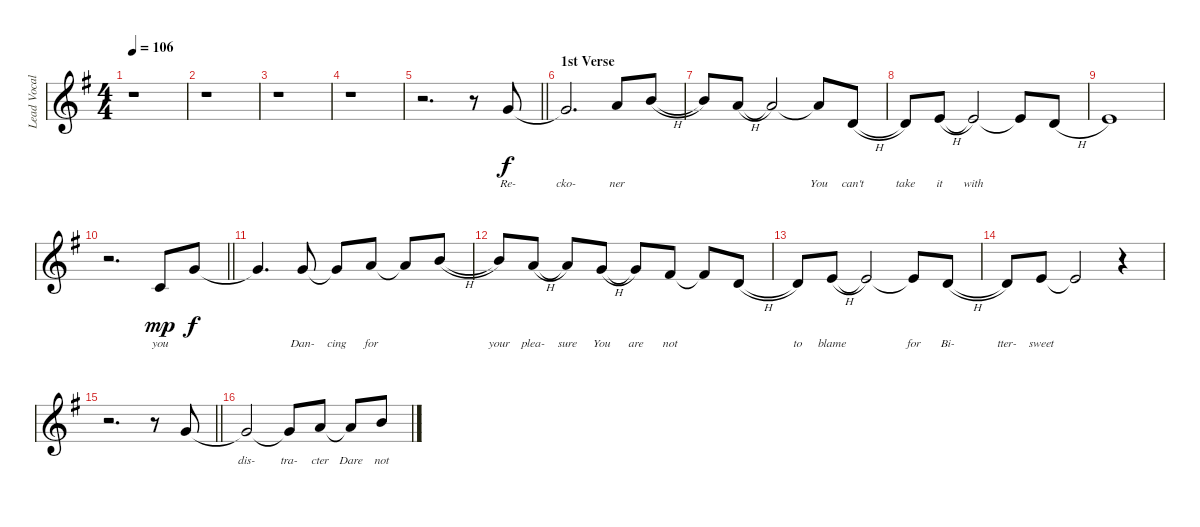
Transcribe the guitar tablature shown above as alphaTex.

\track ("Lead Vocals" "Lead Vocal") {instrument synthvoice}
\staff {score}
\tuning (E4 B3 G3 D3 A2 E2) {hide}
\ts (4 4)
\tempo 106
\clef g2
\ks eminor
r.1{dy f} |
r.1 |
r.1 |
r.1 |
\barLineRight lightlight
r.2{d} r.8 3.1.8{lyrics (0 "Re-") lyrics (1 "") lyrics (2 "") lyrics (3 "") lyrics (4 "")} |
\section ("" "1st Verse")
3.1{t}.2{d lyrics (0 "cko-") lyrics (1 "") lyrics (2 "") lyrics (3 "") lyrics (4 "")} 10.2.8{lyrics (0 "ner") lyrics (1 "") lyrics (2 "") lyrics (3 "") lyrics (4 "")} 12.2{h}.8{lyrics (0 "") lyrics (1 "") lyrics (2 "") lyrics (3 "") lyrics (4 "")} |
12.2{t}.8{lyrics (0 "") lyrics (1 "") lyrics (2 "") lyrics (3 "") lyrics (4 "")} 10.2{h}.8{lyrics (0 "") lyrics (1 "") lyrics (2 "") lyrics (3 "") lyrics (4 "")} 10.2{t}.2{lyrics (0 "") lyrics (1 "") lyrics (2 "") lyrics (3 "") lyrics (4 "")} 10.2{t}.8{lyrics (0 "You") lyrics (1 "") lyrics (2 "") lyrics (3 "") lyrics (4 "")} 3.2{h}.8{lyrics (0 "can't") lyrics (1 "") lyrics (2 "") lyrics (3 "") lyrics (4 "")} |
3.2{t}.8{lyrics (0 "take") lyrics (1 "") lyrics (2 "") lyrics (3 "") lyrics (4 "")} 5.2{h}.8{lyrics (0 "it") lyrics (1 "") lyrics (2 "") lyrics (3 "") lyrics (4 "")} 5.2{t}.2{lyrics (0 "with") lyrics (1 "") lyrics (2 "") lyrics (3 "") lyrics (4 "")} 5.2{t}.8{lyrics (0 "") lyrics (1 "") lyrics (2 "") lyrics (3 "") lyrics (4 "")} 3.2{h}.8{lyrics (0 "") lyrics (1 "") lyrics (2 "") lyrics (3 "") lyrics (4 "")} |
5.2.1{lyrics (0 "") lyrics (1 "") lyrics (2 "") lyrics (3 "") lyrics (4 "")} |
\barLineRight lightlight
r.2{d} 1.2.8{lyrics (0 "you") lyrics (1 "") lyrics (2 "") lyrics (3 "") lyrics (4 "") dy mp} 3.1.8{lyrics (0 "") lyrics (1 "") lyrics (2 "") lyrics (3 "") lyrics (4 "") dy f} |
3.1{t}.4{d lyrics (0 "") lyrics (1 "") lyrics (2 "") lyrics (3 "") lyrics (4 "")} 3.1.8{lyrics (0 "Dan-") lyrics (1 "") lyrics (2 "") lyrics (3 "") lyrics (4 "")} 3.1{t}.8{lyrics (0 "cing") lyrics (1 "") lyrics (2 "") lyrics (3 "") lyrics (4 "")} 5.1.8{lyrics (0 "for") lyrics (1 "") lyrics (2 "") lyrics (3 "") lyrics (4 "")} 5.1{t}.8{lyrics (0 "") lyrics (1 "") lyrics (2 "") lyrics (3 "") lyrics (4 "")} 7.1{h}.8{lyrics (0 "") lyrics (1 "") lyrics (2 "") lyrics (3 "") lyrics (4 "")} |
7.1{t}.8{lyrics (0 "your") lyrics (1 "") lyrics (2 "") lyrics (3 "") lyrics (4 "")} 5.1{h}.8{lyrics (0 "plea-") lyrics (1 "") lyrics (2 "") lyrics (3 "") lyrics (4 "")} 5.1{t}.8{lyrics (0 "sure") lyrics (1 "") lyrics (2 "") lyrics (3 "") lyrics (4 "")} 3.1{h}.8{lyrics (0 "You") lyrics (1 "") lyrics (2 "") lyrics (3 "") lyrics (4 "")} 3.1{t}.8{lyrics (0 "are") lyrics (1 "") lyrics (2 "") lyrics (3 "") lyrics (4 "")} 2.1.8{lyrics (0 "not") lyrics (1 "") lyrics (2 "") lyrics (3 "") lyrics (4 "")} 2.1{t}.8{lyrics (0 "") lyrics (1 "") lyrics (2 "") lyrics (3 "") lyrics (4 "")} 3.2{h}.8{lyrics (0 "") lyrics (1 "") lyrics (2 "") lyrics (3 "") lyrics (4 "")} |
3.2{t}.8{lyrics (0 "to") lyrics (1 "") lyrics (2 "") lyrics (3 "") lyrics (4 "")} 5.2{h}.8{lyrics (0 "blame") lyrics (1 "") lyrics (2 "") lyrics (3 "") lyrics (4 "")} 5.2{t}.2{lyrics (0 "") lyrics (1 "") lyrics (2 "") lyrics (3 "") lyrics (4 "")} 5.2{t}.8{lyrics (0 "for") lyrics (1 "") lyrics (2 "") lyrics (3 "") lyrics (4 "")} 3.2{h}.8{lyrics (0 "Bi-") lyrics (1 "") lyrics (2 "") lyrics (3 "") lyrics (4 "")} |
3.2{t}.8{lyrics (0 "tter-") lyrics (1 "") lyrics (2 "") lyrics (3 "") lyrics (4 "")} 5.2.8{lyrics (0 "sweet") lyrics (1 "") lyrics (2 "") lyrics (3 "") lyrics (4 "")} 5.2{t}.2{lyrics (0 "") lyrics (1 "") lyrics (2 "") lyrics (3 "") lyrics (4 "")} r.4 |
\barLineRight lightlight
r.2{d} r.8 3.1.8{lyrics (0 "") lyrics (1 "") lyrics (2 "") lyrics (3 "") lyrics (4 "")} |
3.1{t}.2{lyrics (0 "dis-") lyrics (1 "") lyrics (2 "") lyrics (3 "") lyrics (4 "")} 3.1{t}.8{lyrics (0 "tra-") lyrics (1 "") lyrics (2 "") lyrics (3 "") lyrics (4 "")} 5.1.8{lyrics (0 "cter") lyrics (1 "") lyrics (2 "") lyrics (3 "") lyrics (4 "")} 5.1{t}.8{lyrics (0 "Dare") lyrics (1 "") lyrics (2 "") lyrics (3 "") lyrics (4 "")} 7.1{h}.8{lyrics (0 "not") lyrics (1 "") lyrics (2 "") lyrics (3 "") lyrics (4 "")}
